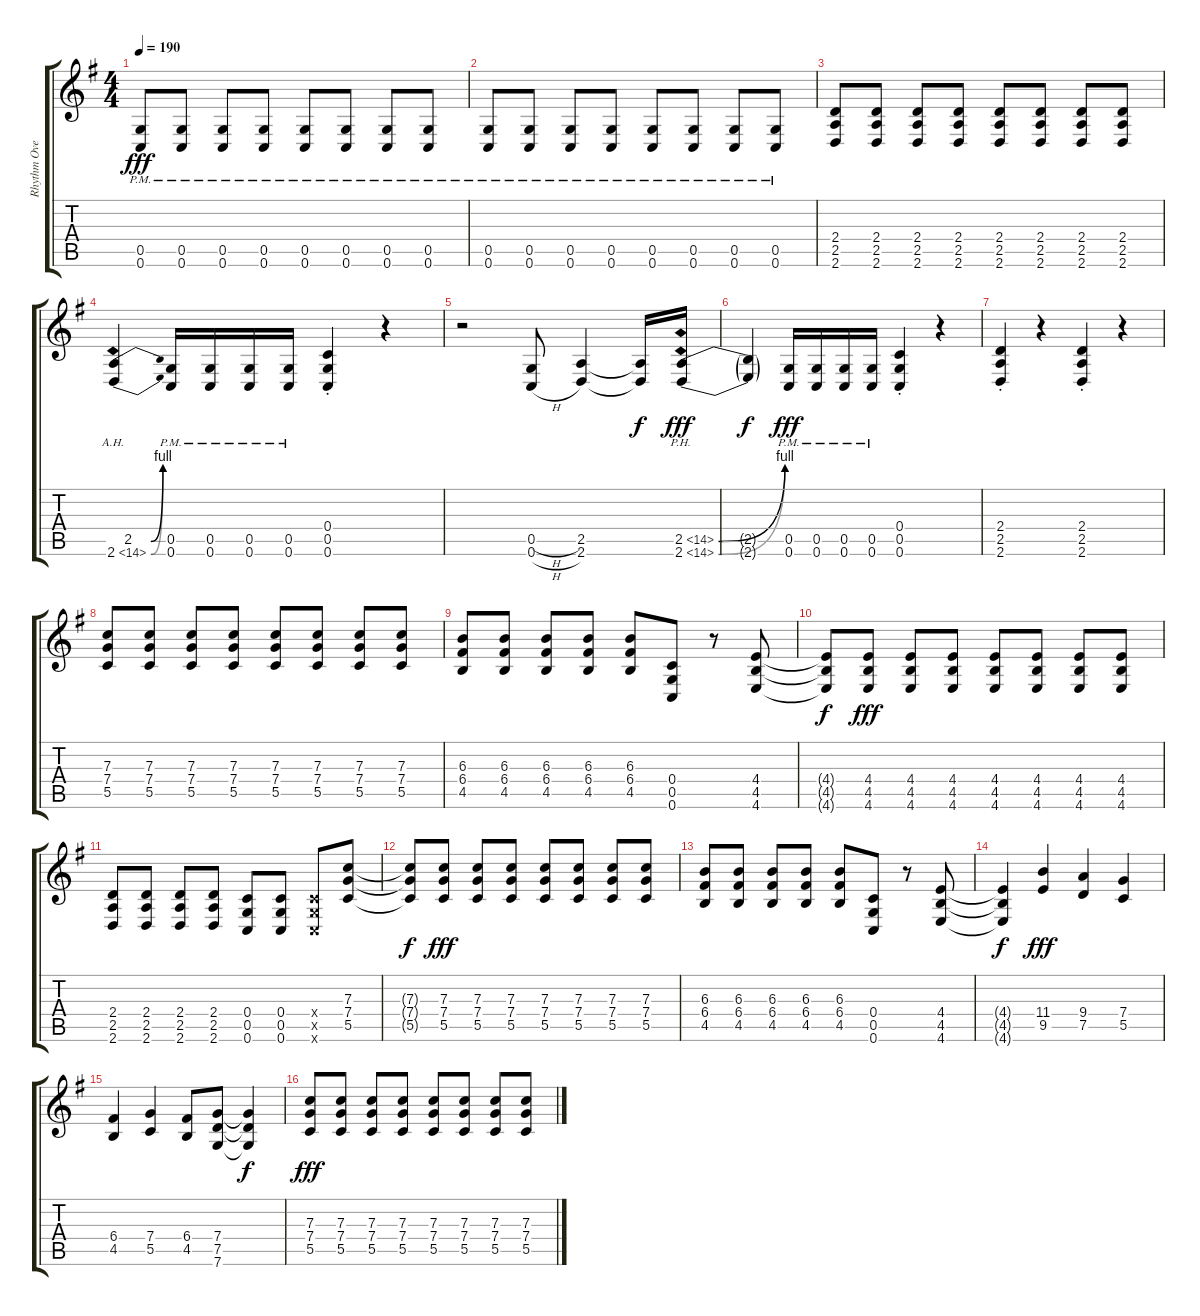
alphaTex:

\track ("Rhythm Overdrive" "Rhythm Ove") {instrument overdrivenguitar}
\staff {score tabs}
\tuning (D4 A3 F3 C3 G2 C2) {hide}
\ts (4 4)
\tempo 190
\clef g2
\ks eminor
(0.5{pm} 0.6{pm}).8{dy fff} (0.5{pm} 0.6{pm}).8 (0.5{pm} 0.6{pm}).8 (0.5{pm} 0.6{pm}).8 (0.5{pm} 0.6{pm}).8 (0.5{pm} 0.6{pm}).8 (0.5{pm} 0.6{pm}).8 (0.5{pm} 0.6{pm}).8 |
(0.5{pm} 0.6{pm}).8 (0.5{pm} 0.6{pm}).8 (0.5{pm} 0.6{pm}).8 (0.5{pm} 0.6{pm}).8 (0.5{pm} 0.6{pm}).8 (0.5{pm} 0.6{pm}).8 (0.5{pm} 0.6{pm}).8 (0.5{pm} 0.6{pm}).8 |
(2.4 2.5 2.6).8 (2.4 2.5 2.6).8 (2.4 2.5 2.6).8 (2.4 2.5 2.6).8 (2.4 2.5 2.6).8 (2.4 2.5 2.6).8 (2.4 2.5 2.6).8 (2.4 2.5 2.6).8 |
(2.5{be (bend 0 0 60 4)} 2.6{be (bend 0 0 60 4) ah 12}).4 (0.5{pm} 0.6{pm}).16 (0.5{pm} 0.6{pm}).16 (0.5{pm} 0.6{pm}).16 (0.5{pm} 0.6{pm}).16 (0.4{st} 0.5{st} 0.6{st}).4 r.4 |
r.2 (0.5{h} 0.6{h}).8 (2.5 2.6).4 (2.5{t} 2.6{t}).16{dy f} (2.5{be (bend 0 0 60 4) ph 12} 2.6{be (bend 0 0 60 4) ph 12}).16{dy fff} |
(2.5{t} 2.6{t}).4{dy f} (0.5{pm} 0.6{pm}).16{dy fff} (0.5{pm} 0.6{pm}).16 (0.5{pm} 0.6{pm}).16 (0.5{pm} 0.6{pm}).16 (0.4{st} 0.5{st} 0.6{st}).4 r.4 |
(2.4{st} 2.5{st} 2.6{st}).4 r.4 (2.4{st} 2.5{st} 2.6{st}).4 r.4 |
(7.3 7.4 5.5).8 (7.3 7.4 5.5).8 (7.3 7.4 5.5).8 (7.3 7.4 5.5).8 (7.3 7.4 5.5).8 (7.3 7.4 5.5).8 (7.3 7.4 5.5).8 (7.3 7.4 5.5).8 |
(6.3 6.4 4.5).8 (6.3 6.4 4.5).8 (6.3 6.4 4.5).8 (6.3 6.4 4.5).8 (6.3 6.4 4.5).8 (0.4 0.5 0.6).8 r.8 (4.4 4.5 4.6).8 |
(4.4{t} 4.5{t} 4.6{t}).8{dy f} (4.4 4.5 4.6).8{dy fff} (4.4 4.5 4.6).8 (4.4 4.5 4.6).8 (4.4 4.5 4.6).8 (4.4 4.5 4.6).8 (4.4 4.5 4.6).8 (4.4 4.5 4.6).8 |
(2.4 2.5 2.6).8 (2.4 2.5 2.6).8 (2.4 2.5 2.6).8 (2.4 2.5 2.6).8 (0.4 0.5 0.6).8 (0.4 0.5 0.6).8 (0.4{x} 0.5{x} 0.6{x}).8 (7.3 7.4 5.5).8 |
(7.3{t} 7.4{t} 5.5{t}).8{dy f} (7.3 7.4 5.5).8{dy fff} (7.3 7.4 5.5).8 (7.3 7.4 5.5).8 (7.3 7.4 5.5).8 (7.3 7.4 5.5).8 (7.3 7.4 5.5).8 (7.3 7.4 5.5).8 |
(6.3 6.4 4.5).8 (6.3 6.4 4.5).8 (6.3 6.4 4.5).8 (6.3 6.4 4.5).8 (6.3 6.4 4.5).8 (0.4 0.5 0.6).8 r.8 (4.4 4.5 4.6).8 |
(4.4{t} 4.5{t} 4.6{t}).4{dy f} (11.4 9.5).4{dy fff} (9.4 7.5).4 (7.4 5.5).4 |
(6.4 4.5).4 (7.4 5.5).4 (6.4 4.5).8 (7.4 7.5 7.6).8 (7.4{t} 7.5{t} 7.6{t}).4{dy f} |
(7.3 7.4 5.5).8{dy fff} (7.3 7.4 5.5).8 (7.3 7.4 5.5).8 (7.3 7.4 5.5).8 (7.3 7.4 5.5).8 (7.3 7.4 5.5).8 (7.3 7.4 5.5).8 (7.3 7.4 5.5).8
